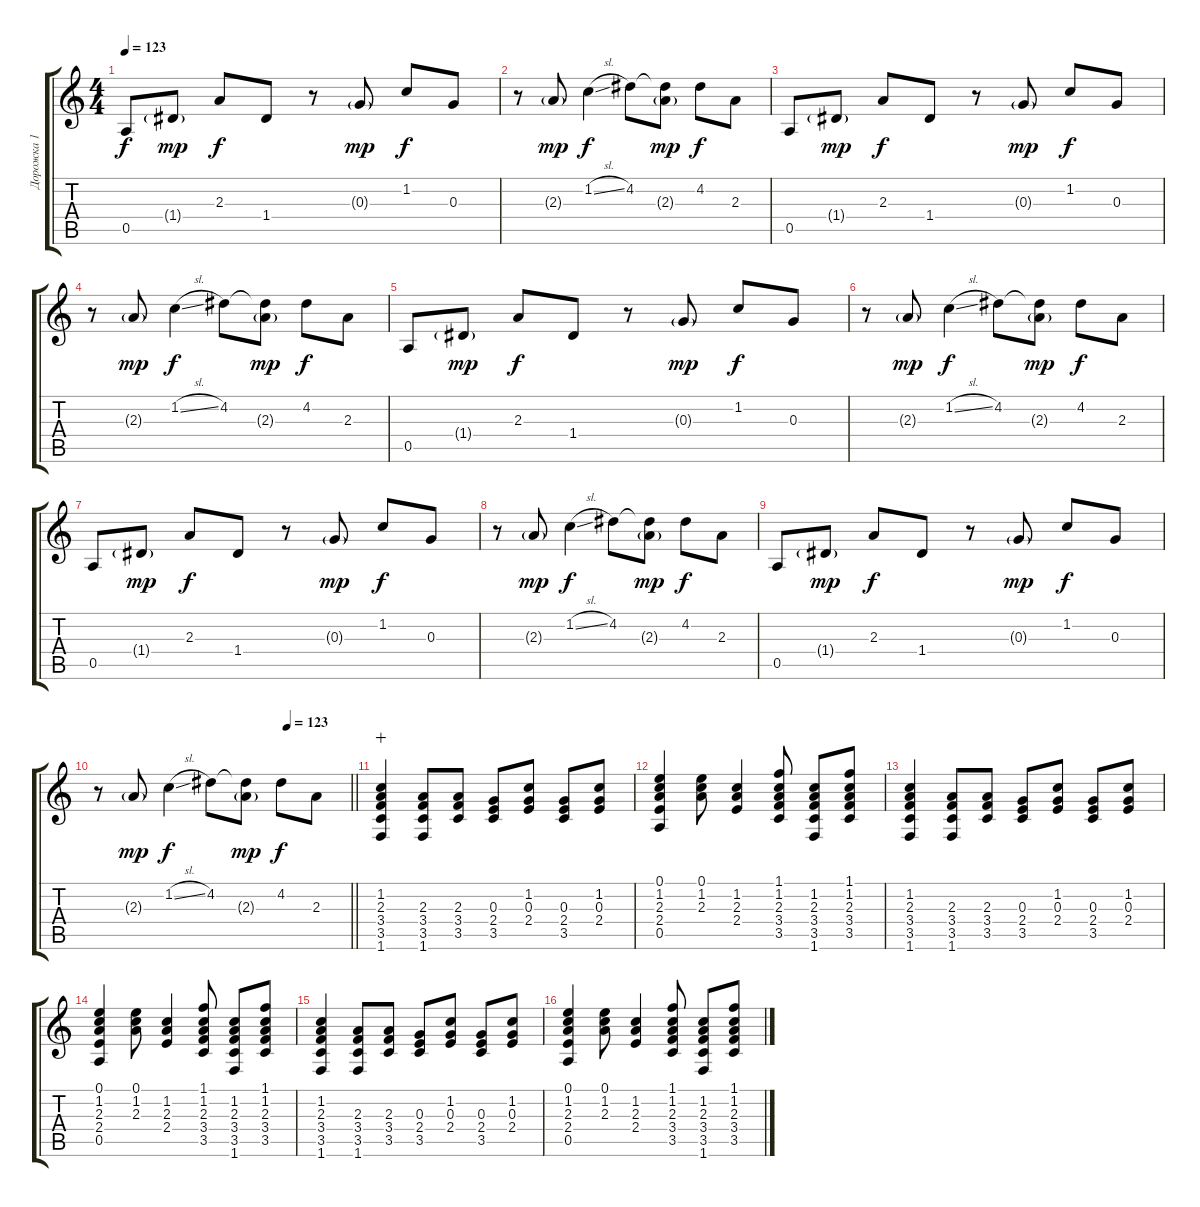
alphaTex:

\track ("Дорожка 1" "Дорожка 1") {instrument overdrivenguitar}
\staff {score tabs}
\tuning (E4 B3 G3 D3 A2 E2) {hide}
\ts (4 4)
\tempo 123
\clef g2
\ks c
0.5.8{dy f} 1.4{g}.8{dy mp} 2.3.8{dy f} 1.4.8 r.8 0.3{g}.8{dy mp} 1.2.8{dy f} 0.3.8 |
r.8 2.3{g}.8{dy mp} 1.2{sl}.4{dy f} 4.2.8 (4.2{t} 2.3{g}).8{dy mp} 4.2.8{dy f} 2.3.8 |
0.5.8 1.4{g}.8{dy mp} 2.3.8{dy f} 1.4.8 r.8 0.3{g}.8{dy mp} 1.2.8{dy f} 0.3.8 |
r.8 2.3{g}.8{dy mp} 1.2{sl}.4{dy f} 4.2.8 (4.2{t} 2.3{g}).8{dy mp} 4.2.8{dy f} 2.3.8 |
0.5.8 1.4{g}.8{dy mp} 2.3.8{dy f} 1.4.8 r.8 0.3{g}.8{dy mp} 1.2.8{dy f} 0.3.8 |
r.8 2.3{g}.8{dy mp} 1.2{sl}.4{dy f} 4.2.8 (4.2{t} 2.3{g}).8{dy mp} 4.2.8{dy f} 2.3.8 |
0.5.8 1.4{g}.8{dy mp} 2.3.8{dy f} 1.4.8 r.8 0.3{g}.8{dy mp} 1.2.8{dy f} 0.3.8 |
r.8 2.3{g}.8{dy mp} 1.2{sl}.4{dy f} 4.2.8 (4.2{t} 2.3{g}).8{dy mp} 4.2.8{dy f} 2.3.8 |
0.5.8 1.4{g}.8{dy mp} 2.3.8{dy f} 1.4.8 r.8 0.3{g}.8{dy mp} 1.2.8{dy f} 0.3.8 |
\tempo (123 0.75)
\barLineRight lightlight
r.8 2.3{g}.8{dy mp} 1.2{sl}.4{dy f} 4.2.8 (4.2{t} 2.3{g}).8{dy mp} 4.2.8{dy f} 2.3.8 |
(1.2 2.3 3.4 3.5 1.6).4{wahc} (2.3 3.4 3.5 1.6).8 (2.3 3.4 3.5).8 (0.3 2.4 3.5).8 (1.2 0.3 2.4).8 (0.3 2.4 3.5).8 (1.2 0.3 2.4).8 |
(0.1 1.2 2.3 2.4 0.5).4 (0.1 1.2 2.3).8 (1.2 2.3 2.4).4 (1.1 1.2 2.3 3.4 3.5).8 (1.2 2.3 3.4 3.5 1.6).8 (1.1 1.2 2.3 3.4 3.5).8 |
(1.2 2.3 3.4 3.5 1.6).4 (2.3 3.4 3.5 1.6).8 (2.3 3.4 3.5).8 (0.3 2.4 3.5).8 (1.2 0.3 2.4).8 (0.3 2.4 3.5).8 (1.2 0.3 2.4).8 |
(0.1 1.2 2.3 2.4 0.5).4 (0.1 1.2 2.3).8 (1.2 2.3 2.4).4 (1.1 1.2 2.3 3.4 3.5).8 (1.2 2.3 3.4 3.5 1.6).8 (1.1 1.2 2.3 3.4 3.5).8 |
(1.2 2.3 3.4 3.5 1.6).4 (2.3 3.4 3.5 1.6).8 (2.3 3.4 3.5).8 (0.3 2.4 3.5).8 (1.2 0.3 2.4).8 (0.3 2.4 3.5).8 (1.2 0.3 2.4).8 |
(0.1 1.2 2.3 2.4 0.5).4 (0.1 1.2 2.3).8 (1.2 2.3 2.4).4 (1.1 1.2 2.3 3.4 3.5).8 (1.2 2.3 3.4 3.5 1.6).8 (1.1 1.2 2.3 3.4 3.5).8
